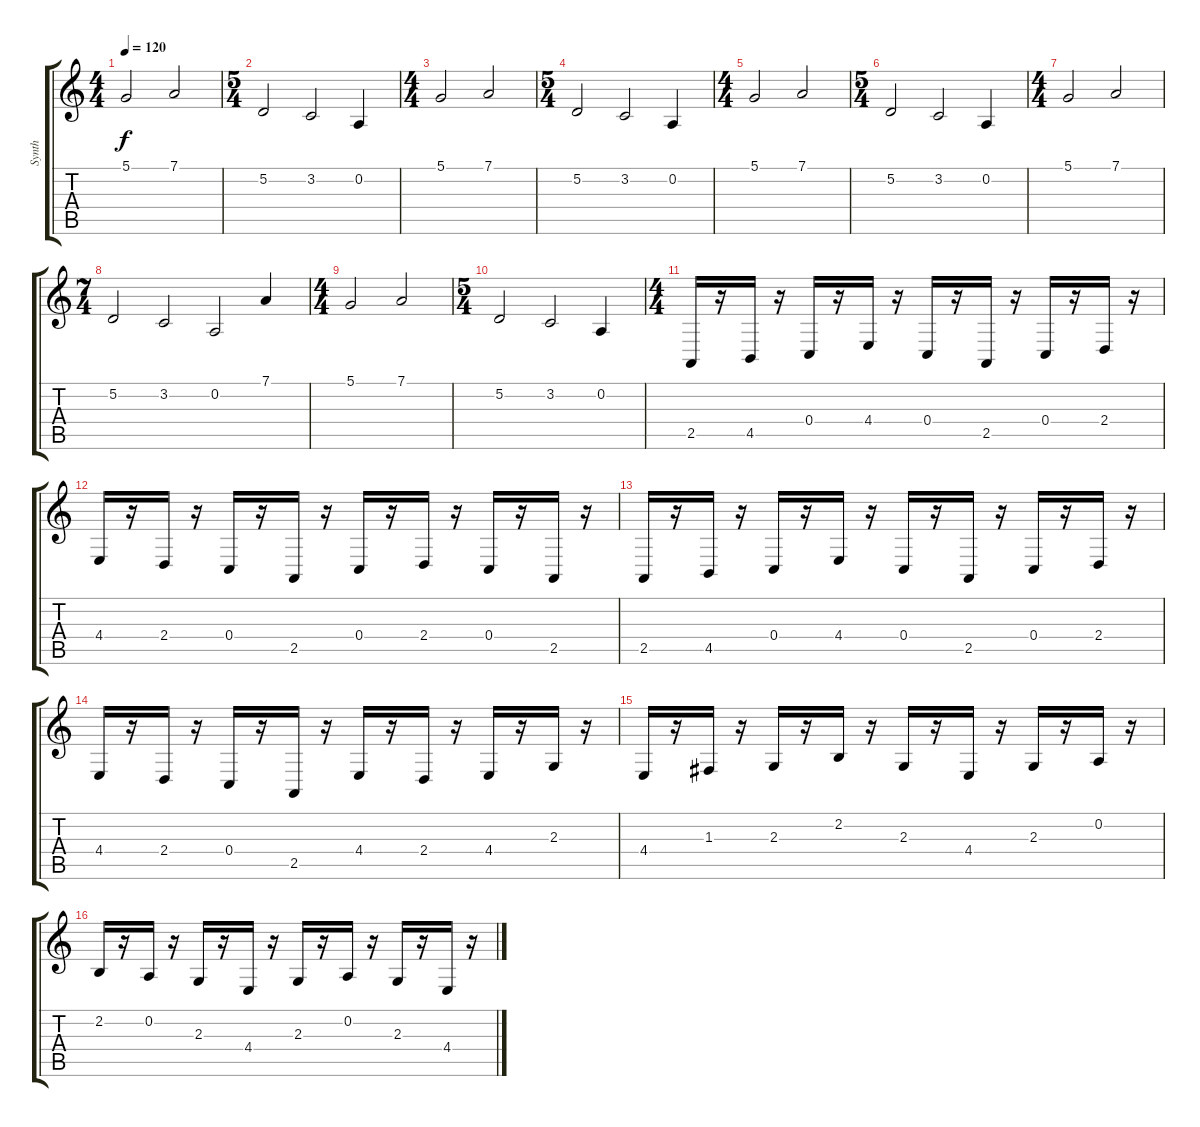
\track ("Synth" "Synth") {instrument stringensemble1}
\staff {score tabs}
\tuning (D4 A3 F3 C3 G2 D2) {hide}
\ts (4 4)
\tempo 120
\clef g2
\ks c
5.1.2{dy f} 7.1.2 |
\ts (5 4)
5.2.2 3.2.2 0.2.4 |
\ts (4 4)
5.1.2 7.1.2 |
\ts (5 4)
5.2.2 3.2.2 0.2.4 |
\ts (4 4)
5.1.2 7.1.2 |
\ts (5 4)
5.2.2 3.2.2 0.2.4 |
\ts (4 4)
5.1.2 7.1.2 |
\ts (7 4)
5.2.2 3.2.2 0.2.2 7.1.4 |
\ts (4 4)
5.1.2 7.1.2 |
\ts (5 4)
5.2.2 3.2.2 0.2.4 |
\ts (4 4)
2.5.16 r.16 4.5.16 r.16 0.4.16 r.16 4.4.16 r.16 0.4.16 r.16 2.5.16 r.16 0.4.16 r.16 2.4.16 r.16 |
4.4.16 r.16 2.4.16 r.16 0.4.16 r.16 2.5.16 r.16 0.4.16 r.16 2.4.16 r.16 0.4.16 r.16 2.5.16 r.16 |
2.5.16 r.16 4.5.16 r.16 0.4.16 r.16 4.4.16 r.16 0.4.16 r.16 2.5.16 r.16 0.4.16 r.16 2.4.16 r.16 |
4.4.16 r.16 2.4.16 r.16 0.4.16 r.16 2.5.16 r.16 4.4.16 r.16 2.4.16 r.16 4.4.16 r.16 2.3.16 r.16 |
4.4.16 r.16 1.3.16 r.16 2.3.16 r.16 2.2.16 r.16 2.3.16 r.16 4.4.16 r.16 2.3.16 r.16 0.2.16 r.16 |
2.2.16 r.16 0.2.16 r.16 2.3.16 r.16 4.4.16 r.16 2.3.16 r.16 0.2.16 r.16 2.3.16 r.16 4.4.16 r.16
